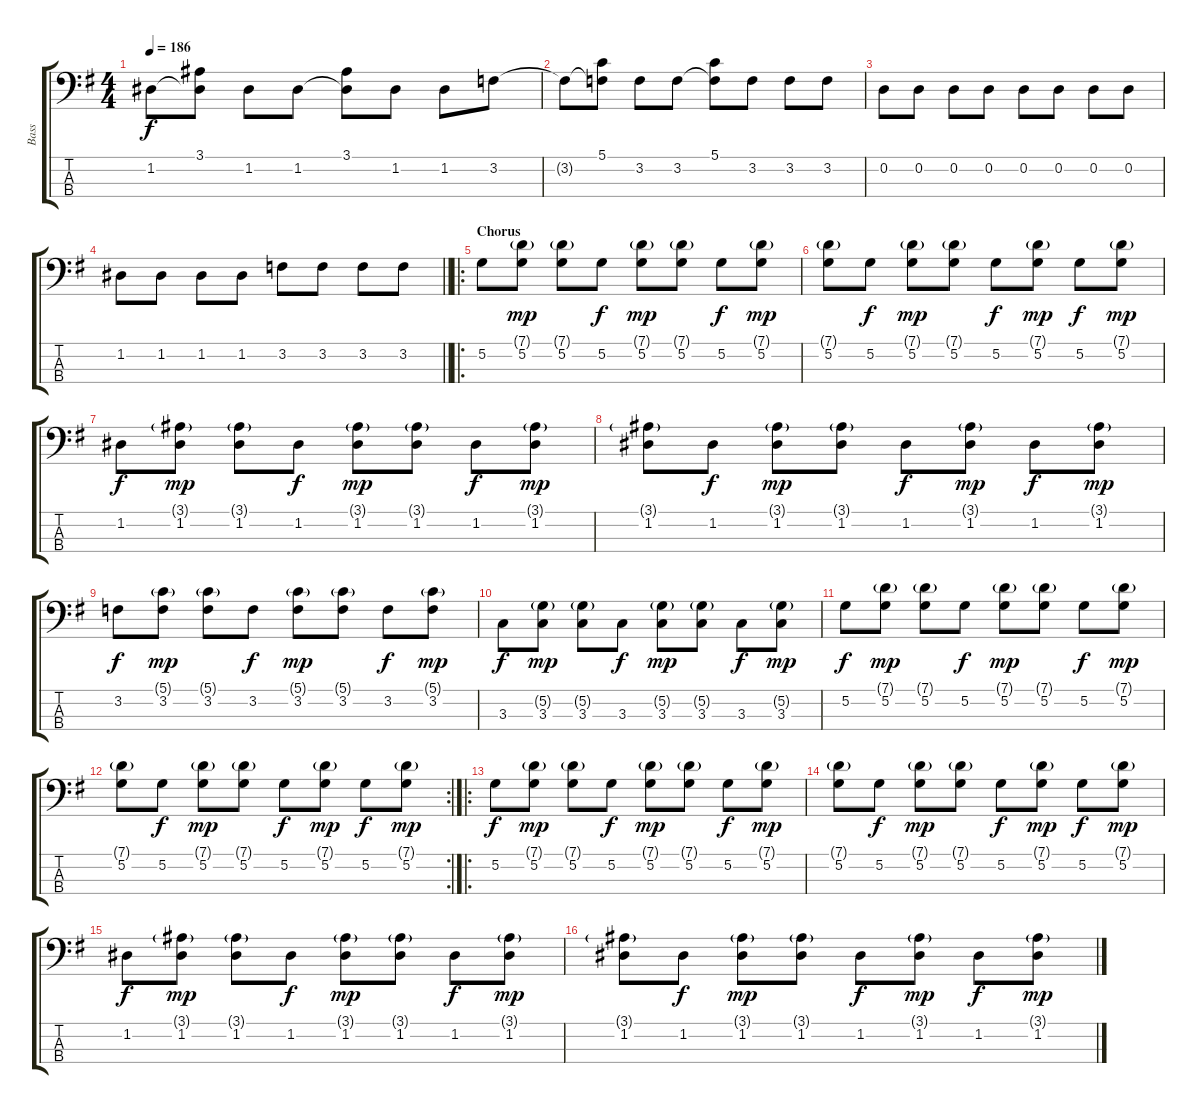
\track ("Bass" "Bass") {instrument electricbassfinger}
\staff {score tabs}
\tuning (G2 D2 A1 E1) {hide}
\ts (4 4)
\tempo 186
\clef f4
\ks g
1.2{t}.8{dy f} (3.1 1.2{t}).8 1.2.8 1.2.8 (3.1 1.2{t}).8 1.2.8 1.2.8 3.2.8 |
3.2{t}.8 (5.1 3.2{t}).8 3.2.8 3.2.8 (5.1 3.2{t}).8 3.2.8 3.2.8 3.2.8 |
0.2.8 0.2.8 0.2.8 0.2.8 0.2.8 0.2.8 0.2.8 0.2.8 |
\barLineRight lightlight
1.2.8 1.2.8 1.2.8 1.2.8 3.2.8 3.2.8 3.2.8 3.2.8 |
\ro
\section ("" "Chorus")
5.2.8 (7.1{g} 5.2).8{dy mp} (7.1{g} 5.2).8 5.2.8{dy f} (7.1{g} 5.2).8{dy mp} (7.1{g} 5.2).8 5.2.8{dy f} (7.1{g} 5.2).8{dy mp} |
(7.1{g} 5.2).8 5.2.8{dy f} (7.1{g} 5.2).8{dy mp} (7.1{g} 5.2).8 5.2.8{dy f} (7.1{g} 5.2).8{dy mp} 5.2.8{dy f} (7.1{g} 5.2).8{dy mp} |
1.2.8{dy f} (3.1{g} 1.2).8{dy mp} (3.1{g} 1.2).8 1.2.8{dy f} (3.1{g} 1.2).8{dy mp} (3.1{g} 1.2).8 1.2.8{dy f} (3.1{g} 1.2).8{dy mp} |
(3.1{g} 1.2).8 1.2.8{dy f} (3.1{g} 1.2).8{dy mp} (3.1{g} 1.2).8 1.2.8{dy f} (3.1{g} 1.2).8{dy mp} 1.2.8{dy f} (3.1{g} 1.2).8{dy mp} |
3.2.8{dy f} (5.1{g} 3.2).8{dy mp} (5.1{g} 3.2).8 3.2.8{dy f} (5.1{g} 3.2).8{dy mp} (5.1{g} 3.2).8 3.2.8{dy f} (5.1{g} 3.2).8{dy mp} |
3.3.8{dy f} (5.2{g} 3.3).8{dy mp} (5.2{g} 3.3).8 3.3.8{dy f} (5.2{g} 3.3).8{dy mp} (5.2{g} 3.3).8 3.3.8{dy f} (5.2{g} 3.3).8{dy mp} |
5.2.8{dy f} (7.1{g} 5.2).8{dy mp} (7.1{g} 5.2).8 5.2.8{dy f} (7.1{g} 5.2).8{dy mp} (7.1{g} 5.2).8 5.2.8{dy f} (7.1{g} 5.2).8{dy mp} |
\rc 2
(7.1{g} 5.2).8 5.2.8{dy f} (7.1{g} 5.2).8{dy mp} (7.1{g} 5.2).8 5.2.8{dy f} (7.1{g} 5.2).8{dy mp} 5.2.8{dy f} (7.1{g} 5.2).8{dy mp} |
\ro
5.2.8{dy f} (7.1{g} 5.2).8{dy mp} (7.1{g} 5.2).8 5.2.8{dy f} (7.1{g} 5.2).8{dy mp} (7.1{g} 5.2).8 5.2.8{dy f} (7.1{g} 5.2).8{dy mp} |
(7.1{g} 5.2).8 5.2.8{dy f} (7.1{g} 5.2).8{dy mp} (7.1{g} 5.2).8 5.2.8{dy f} (7.1{g} 5.2).8{dy mp} 5.2.8{dy f} (7.1{g} 5.2).8{dy mp} |
1.2.8{dy f} (3.1{g} 1.2).8{dy mp} (3.1{g} 1.2).8 1.2.8{dy f} (3.1{g} 1.2).8{dy mp} (3.1{g} 1.2).8 1.2.8{dy f} (3.1{g} 1.2).8{dy mp} |
(3.1{g} 1.2).8 1.2.8{dy f} (3.1{g} 1.2).8{dy mp} (3.1{g} 1.2).8 1.2.8{dy f} (3.1{g} 1.2).8{dy mp} 1.2.8{dy f} (3.1{g} 1.2).8{dy mp}
